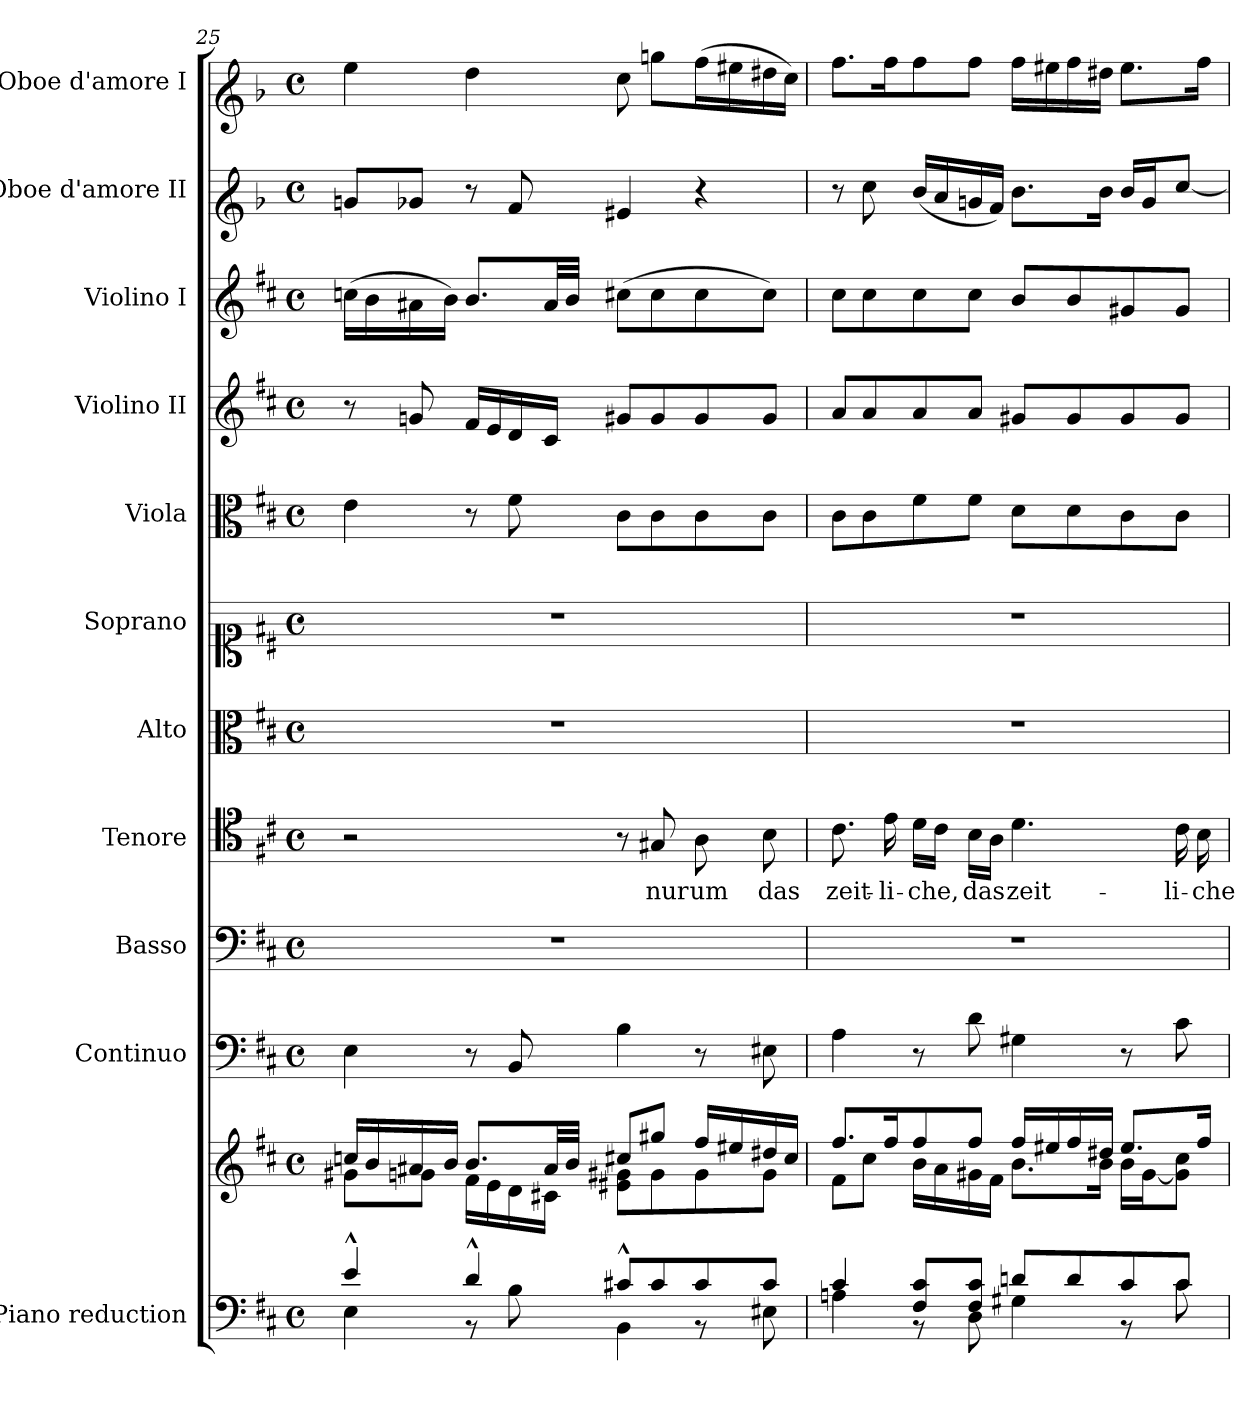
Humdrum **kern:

**kern	**kern	**kern	**kern	**kern	**text	**kern	**kern	**kern	**kern	**kern	**kern	**kern
*part11	*part11	*part10	*part9	*part8	*part8	*part7	*part6	*part5	*part4	*part3	*part2	*part1
*staff12	*staff11	*staff10	*staff9	*staff8	*staff8	*staff7	*staff6	*staff5	*staff4	*staff3	*staff2	*staff1
*I"Piano reduction	*	*I"Continuo	*I"Basso	*I"Tenore	*	*I"Alto	*I"Soprano	*I"Viola	*I"Violino II	*I"Violino I	*I"Oboe d'amore II	*I"Oboe d'amore I
*I'Pno	*	*	*	*	*	*	*	*I'Vla	*I'Vln	*I'Vln	*I'Ob	*I'Ob
*clefF4	*clefG2	*clefF4	*clefF4	*clefC4	*	*clefC3	*clefC1	*clefC3	*clefG2	*clefG2	*clefG1	*clefG1
*	*	*	*	*	*	*	*	*	*	*	*ITrd2c3	*ITrd2c3
*k[f#c#]	*k[f#c#]	*k[f#c#]	*k[f#c#]	*k[f#c#]	*	*k[f#c#]	*k[f#c#]	*k[f#c#]	*k[f#c#]	*k[f#c#]	*k[f#c#]	*k[f#c#]
*M4/4	*M4/4	*M4/4	*M4/4	*M4/4	*	*M4/4	*M4/4	*M4/4	*M4/4	*M4/4	*M4/4	*M4/4
*met(c)	*met(c)	*met(c)	*met(c)	*met(c)	*	*met(c)	*met(c)	*met(c)	*met(c)	*met(c)	*met(c)	*met(c)
=25	=25	=25	=25	=25	=25	=25	=25	=25	=25	=25	=25	=25
*^	*^	*	*	*	*	*	*	*	*	*	*	*
4e^^/	4E\	16ccn/LL	8g#X\L	4E\	1r	2r	.	1r	1r	4e\	8r	(16ccn\LL	8g#X/L	4ee\
.	.	16b/	.	.	.	.	.	.	.	.	.	16b\	.	.
.	.	16a#X/	8gn\J	.	.	.	.	.	.	.	8gn/	16a#X\	8gn/J	.
.	.	16b/JJ	.	.	.	.	.	.	.	.	.	16b\JJ)	.	.
4d^^/	8r	8.b/L	16f#\LL	8r	.	.	.	.	.	8r	16f#/LL	8.b/L	8r	4dd\
.	.	.	16e\	.	.	.	.	.	.	.	16e/	.	.	.
.	8B\	.	16d\	8BB/	.	.	.	.	.	8f#\	16d/	.	8f#/	.
.	.	32a#/LL	16c#X\JJ	.	.	.	.	.	.	.	16c#/JJ	32a#/LL	.	.
.	.	32b/JJJ	.	.	.	.	.	.	.	.	.	32b/JJJ	.	.
8c#X^^/L	4BB\	8cc#X/L	8e#X\ 8g#X\L	4B\	.	8r	.	.	.	8c#\L	8g#X/L	(8cc#X\L	4e#X/	8cc#\
!	!	!	!	!	!	!	!LO:LY:b	!	!	!	!	!	!	!
8c#/	.	8gg#X/J	8g#\	.	.	8G#X/	nur	.	.	8c#\	8g#/	8cc#\	.	8gg#X\L
!	!	!	!	!	!	!	!LO:LY:b	!	!	!	!	!	!	!
8c#/	8r	16ff#/LL	8g#\	8r	.	8A\	um	.	.	8c#\	8g#/	8cc#\	4r	(16ff#\L
.	.	16ee#X/	.	.	.	.	.	.	.	.	.	.	.	16ee#X\
!	!	!	!	!	!	!	!LO:LY:b	!	!	!	!	!	!	!
8c#/J	8E#X\	16dd#X/	8g#\J	8E#X\	.	8B\	das	.	.	8c#\J	8g#/J	8cc#\J)	.	16dd#X\
.	.	16cc#/JJ	.	.	.	.	.	.	.	.	.	.	.	16cc#\JJ)
!!LO:PB:g=z
=26	=26	=26	=26	=26	=26	=26	=26	=26	=26	=26	=26	=26	=26	=26
!	!	!	!	!	!	!	!LO:LY:b	!	!	!	!	!	!	!
4c#/	4An\	8.ff#/L	8f#\L	4A\	1r	8.c#\	zeit-	1r	1r	8c#\L	8a/L	8cc#\L	8r	8.ff#\L
.	.	.	8cc#\J	.	.	.	.	.	.	8c#\	8a/	8cc#\	8cc#\	.
!	!	!	!	!	!	!	!LO:LY:b	!	!	!	!	!	!	!
.	.	16ff#/K	.	.	.	16e\	-li-	.	.	.	.	.	.	16ff#\K
!	!	!	!	!	!	!	!LO:LY:b	!	!	!	!	!	!	!
8F#/ 8c#/L	8r	8ff#/	16b\LL	8r	.	16d\LL	-che,	.	.	8f#\	8a/	8cc#\	(16b/LL	8ff#\
.	.	.	16a\	.	.	16c#\JJ	.	.	.	.	.	.	16a/	.
!	!	!	!	!	!	!	!LO:LY:b	!	!	!	!	!	!	!
8F#/ 8c#/J	8D\	8ff#/J	16g#X\	8d\	.	16B\LL	das	.	.	8f#\J	8a/J	8cc#\J	16g#X/	8ff#\J
.	.	.	16f#\JJ	.	.	16A\JJ	.	.	.	.	.	.	16f#/JJ)	.
!	!	!	!	!	!	!	!LO:LY:b	!	!	!	!	!	!	!
8dn/L	4G#X\	16ff#/LL	8.b\L	4G#X\	.	4.d\	zeit-	.	.	8d\L	8g#X/L	8b/L	8.b\L	16ff#\LL
.	.	16ee#X/	.	.	.	.	.	.	.	.	.	.	.	16ee#X\
8d/	.	16ff#/	.	.	.	.	.	.	.	8d\	8g#/	8b/	.	16ff#\
.	.	16dd#X/JJ	16b\Jk	.	.	.	.	.	.	.	.	.	16b\Jk	16dd#X\JJ
8c#/	8r	8.ee#/L	16b\LL	8r	.	.	.	.	.	8c#\	8g#/	8g#X/	16b/LL	8.ee#\L
.	.	.	[16g#\J	.	.	.	.	.	.	.	.	.	16g#/J	.
!	!	!	!	!	!	!	!LO:LY:b	!	!	!	!	!	!	!
8c#/J	8c#\	.	8g#\] 8cc#\J	8c#\	.	16c#\	-li-	.	.	8c#\J	8g#/J	8g#/J	[8cc#/J	.
!	!	!	!	!	!	!	!LO:LY:b	!	!	!	!	!	!	!
.	.	16ff#/Jk	.	.	.	16B\	-che	.	.	.	.	.	.	16ff#\Jk
*v	*v	*	*	*	*	*	*	*	*	*	*	*	*	*
*	*v	*v	*	*	*	*	*	*	*	*	*	*	*
=	=	=	=	=	=	=	=	=	=	=	=	=
*-	*-	*-	*-	*-	*-	*-	*-	*-	*-	*-	*-	*-
